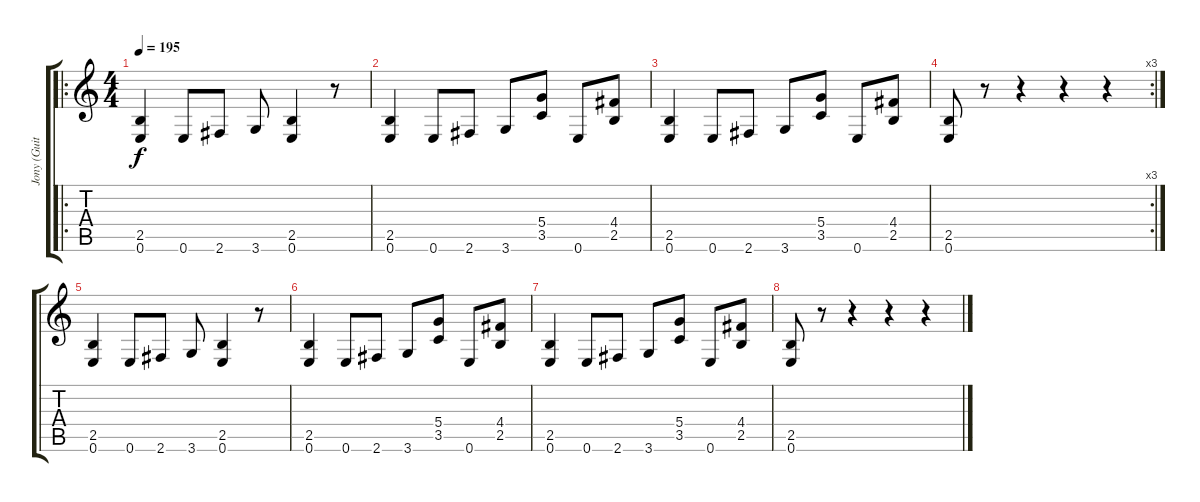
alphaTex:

\track ("Jony (Guitar)" "Jony (Guit") {instrument overdrivenguitar}
\staff {score tabs}
\tuning (E4 B3 G3 D3 A2 E2) {hide}
\ro
\ts (4 4)
\tempo 195
\clef g2
\ks c
(2.5 0.6).4{dy f} 0.6.8 2.6.8 3.6.8 (2.5 0.6).4 r.8 |
(2.5 0.6).4 0.6.8 2.6.8 3.6.8 (5.4 3.5).8 0.6.8 (4.4 2.5).8 |
(2.5 0.6).4 0.6.8 2.6.8 3.6.8 (5.4 3.5).8 0.6.8 (4.4 2.5).8 |
\rc 3
(2.5 0.6).8 r.8 r.4 r.4 r.4 |
(2.5 0.6).4 0.6.8 2.6.8 3.6.8 (2.5 0.6).4 r.8 |
(2.5 0.6).4 0.6.8 2.6.8 3.6.8 (5.4 3.5).8 0.6.8 (4.4 2.5).8 |
(2.5 0.6).4 0.6.8 2.6.8 3.6.8 (5.4 3.5).8 0.6.8 (4.4 2.5).8 |
(2.5 0.6).8 r.8 r.4 r.4 r.4
